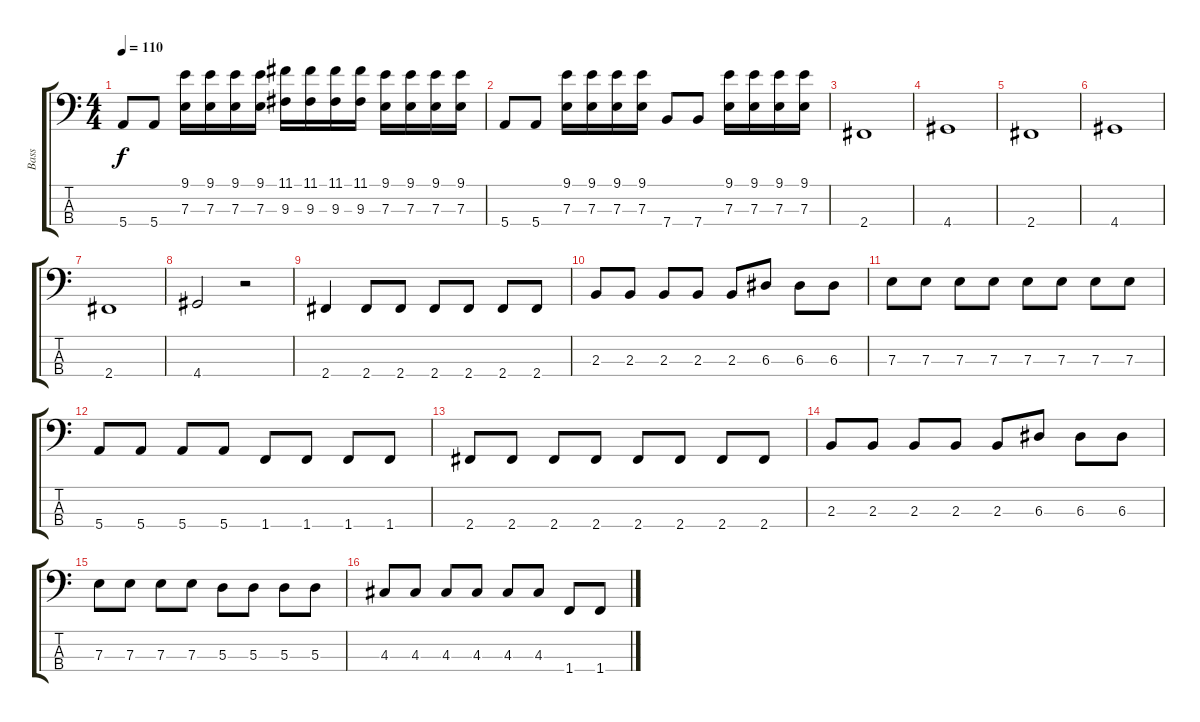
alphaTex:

\track ("Bass" "Bass") {instrument electricbassfinger}
\staff {score tabs}
\tuning (G2 D2 A1 E1) {hide}
\ts (4 4)
\tempo 110
\clef f4
\ks c
5.4.8{dy f} 5.4.8 (9.1 7.3).16 (9.1 7.3).16 (9.1 7.3).16 (9.1 7.3).16 (11.1 9.3).16 (11.1 9.3).16 (11.1 9.3).16 (11.1 9.3).16 (9.1 7.3).16 (9.1 7.3).16 (9.1 7.3).16 (9.1 7.3).16 |
5.4.8 5.4.8 (9.1 7.3).16 (9.1 7.3).16 (9.1 7.3).16 (9.1 7.3).16 7.4.8 7.4.8 (9.1 7.3).16 (9.1 7.3).16 (9.1 7.3).16 (9.1 7.3).16 |
2.4.1 |
4.4.1 |
2.4.1 |
4.4.1 |
2.4.1 |
4.4.2 r.2 |
2.4.4 2.4.8 2.4.8 2.4.8 2.4.8 2.4.8 2.4.8 |
2.3.8 2.3.8 2.3.8 2.3.8 2.3.8 6.3.8 6.3.8 6.3.8 |
7.3.8 7.3.8 7.3.8 7.3.8 7.3.8 7.3.8 7.3.8 7.3.8 |
5.4.8 5.4.8 5.4.8 5.4.8 1.4.8 1.4.8 1.4.8 1.4.8 |
2.4.8 2.4.8 2.4.8 2.4.8 2.4.8 2.4.8 2.4.8 2.4.8 |
2.3.8 2.3.8 2.3.8 2.3.8 2.3.8 6.3.8 6.3.8 6.3.8 |
7.3.8 7.3.8 7.3.8 7.3.8 5.3.8 5.3.8 5.3.8 5.3.8 |
4.3.8 4.3.8 4.3.8 4.3.8 4.3.8 4.3.8 1.4.8 1.4.8
